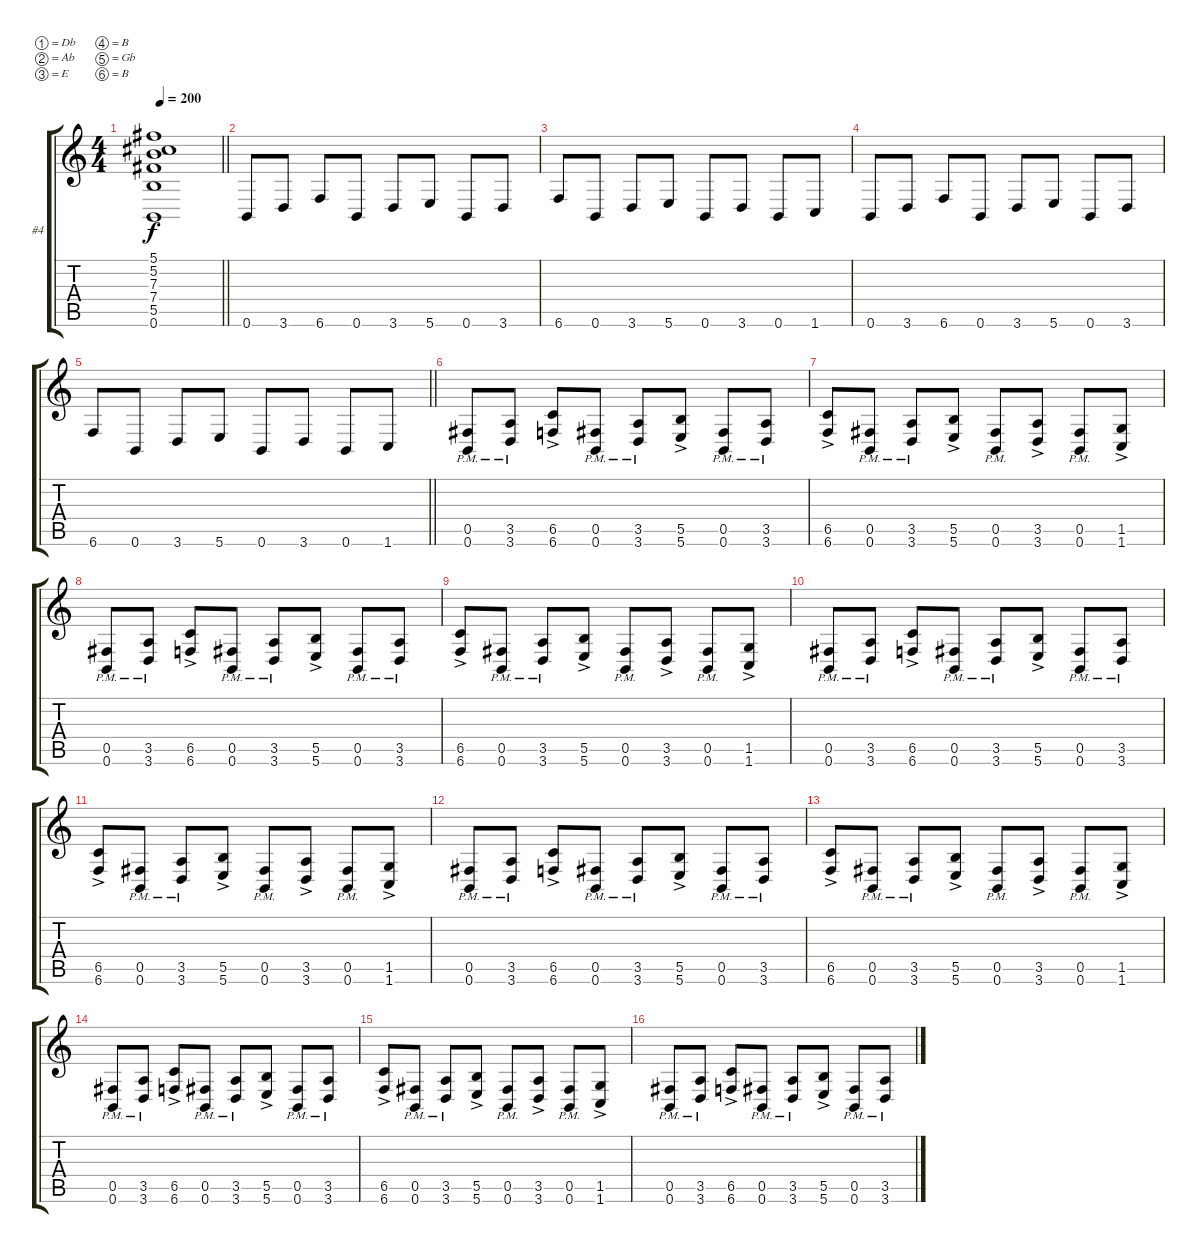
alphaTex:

\bracketExtendMode groupsimilarinstruments
\firstSystemTrackNameOrientation horizontal
\otherSystemsTrackNameOrientation horizontal
\track ("Jim Root" "#4") {instrument distortionguitar}
\staff {score tabs}
\tuning (Db4 Ab3 E3 B2 Gb2 B1)
\ts (4 4)
\tempo 200
\clef g2
\barLineRight lightlight
\ks c
(5.1{t} 5.2{t} 7.3{t} 7.4{t} 5.5{t} 0.6{t}).1{dy f} |
0.6.8 3.6.8 6.6.8 0.6.8 3.6.8 5.6.8 0.6.8 3.6.8 |
6.6.8 0.6.8 3.6.8 5.6.8 0.6.8 3.6.8 0.6.8 1.6.8 |
0.6.8 3.6.8 6.6.8 0.6.8 3.6.8 5.6.8 0.6.8 3.6.8 |
\barLineRight lightlight
6.6.8 0.6.8 3.6.8 5.6.8 0.6.8 3.6.8 0.6.8 1.6.8 |
(0.5{pm} 0.6{pm}).8 (3.5{pm} 3.6{pm}).8 (6.5{ac} 6.6{ac}).8 (0.5{pm} 0.6{pm}).8 (3.5{pm} 3.6{pm}).8 (5.5{ac} 5.6{ac}).8 (0.5{pm} 0.6{pm}).8 (3.5{pm} 3.6{pm}).8 |
(6.5{ac} 6.6{ac}).8 (0.5{pm} 0.6{pm}).8 (3.5{pm} 3.6{pm}).8 (5.5{ac} 5.6{ac}).8 (0.5{pm} 0.6{pm}).8 (3.5{ac} 3.6{ac}).8 (0.5{pm} 0.6{pm}).8 (1.5{ac} 1.6{ac}).8 |
(0.5{pm} 0.6{pm}).8 (3.5{pm} 3.6{pm}).8 (6.5{ac} 6.6{ac}).8 (0.5{pm} 0.6{pm}).8 (3.5{pm} 3.6{pm}).8 (5.5{ac} 5.6{ac}).8 (0.5{pm} 0.6{pm}).8 (3.5{pm} 3.6{pm}).8 |
(6.5{ac} 6.6{ac}).8 (0.5{pm} 0.6{pm}).8 (3.5{pm} 3.6{pm}).8 (5.5{ac} 5.6{ac}).8 (0.5{pm} 0.6{pm}).8 (3.5{ac} 3.6{ac}).8 (0.5{pm} 0.6{pm}).8 (1.5{ac} 1.6{ac}).8 |
(0.5{pm} 0.6{pm}).8 (3.5{pm} 3.6{pm}).8 (6.5{ac} 6.6{ac}).8 (0.5{pm} 0.6{pm}).8 (3.5{pm} 3.6{pm}).8 (5.5{ac} 5.6{ac}).8 (0.5{pm} 0.6{pm}).8 (3.5{pm} 3.6{pm}).8 |
(6.5{ac} 6.6{ac}).8 (0.5{pm} 0.6{pm}).8 (3.5{pm} 3.6{pm}).8 (5.5{ac} 5.6{ac}).8 (0.5{pm} 0.6{pm}).8 (3.5{ac} 3.6{ac}).8 (0.5{pm} 0.6{pm}).8 (1.5{ac} 1.6{ac}).8 |
(0.5{pm} 0.6{pm}).8 (3.5{pm} 3.6{pm}).8 (6.5{ac} 6.6{ac}).8 (0.5{pm} 0.6{pm}).8 (3.5{pm} 3.6{pm}).8 (5.5{ac} 5.6{ac}).8 (0.5{pm} 0.6{pm}).8 (3.5{pm} 3.6{pm}).8 |
(6.5{ac} 6.6{ac}).8 (0.5{pm} 0.6{pm}).8 (3.5{pm} 3.6{pm}).8 (5.5{ac} 5.6{ac}).8 (0.5{pm} 0.6{pm}).8 (3.5{ac} 3.6{ac}).8 (0.5{pm} 0.6{pm}).8 (1.5{ac} 1.6{ac}).8 |
(0.5{pm} 0.6{pm}).8 (3.5{pm} 3.6{pm}).8 (6.5{ac} 6.6{ac}).8 (0.5{pm} 0.6{pm}).8 (3.5{pm} 3.6{pm}).8 (5.5{ac} 5.6{ac}).8 (0.5{pm} 0.6{pm}).8 (3.5{pm} 3.6{pm}).8 |
(6.5{ac} 6.6{ac}).8 (0.5{pm} 0.6{pm}).8 (3.5{pm} 3.6{pm}).8 (5.5{ac} 5.6{ac}).8 (0.5{pm} 0.6{pm}).8 (3.5{ac} 3.6{ac}).8 (0.5{pm} 0.6{pm}).8 (1.5{ac} 1.6{ac}).8 |
(0.5{pm} 0.6{pm}).8 (3.5{pm} 3.6{pm}).8 (6.5{ac} 6.6{ac}).8 (0.5{pm} 0.6{pm}).8 (3.5{pm} 3.6{pm}).8 (5.5{ac} 5.6{ac}).8 (0.5{pm} 0.6{pm}).8 (3.5{pm} 3.6{pm}).8
